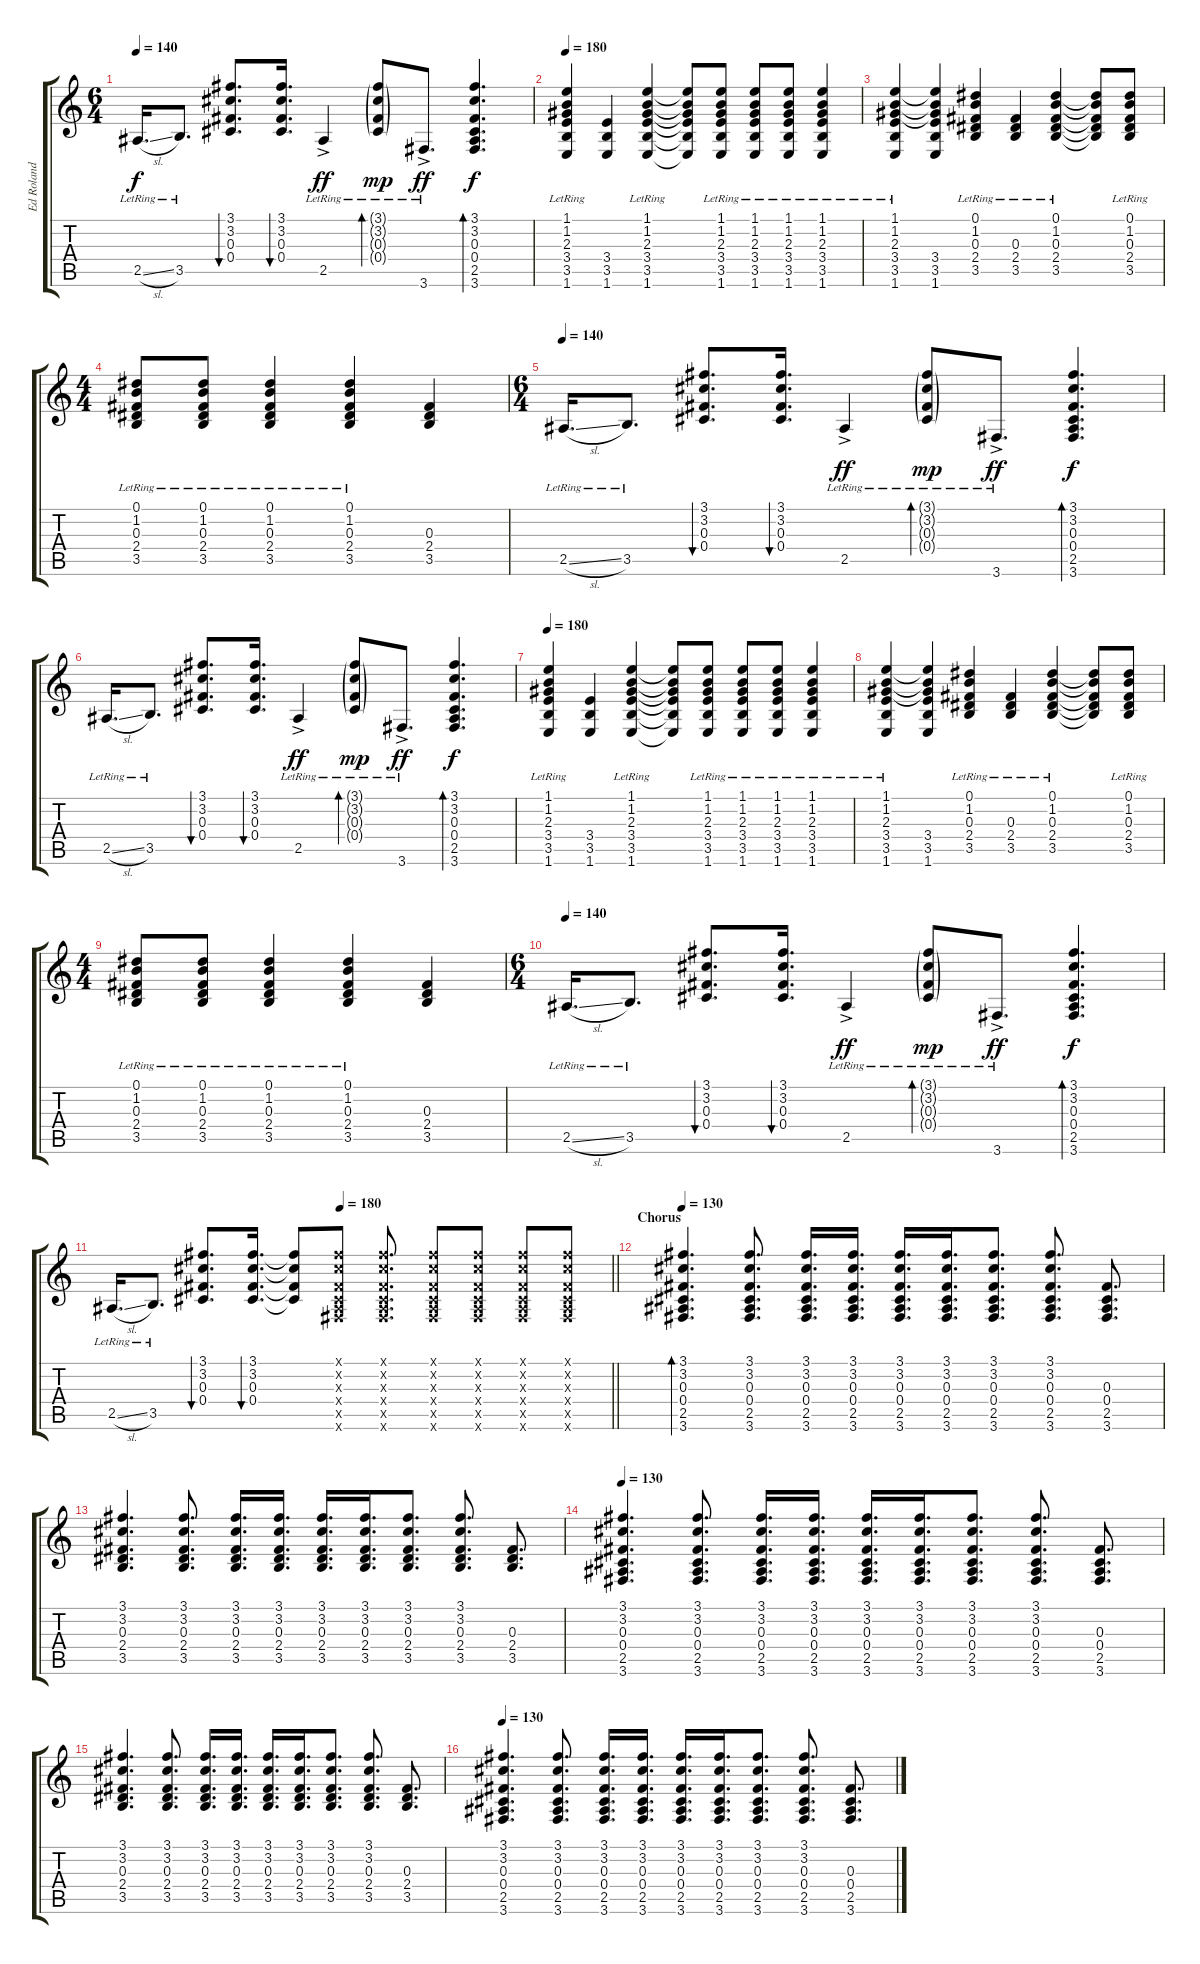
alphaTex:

\track ("Ed Roland" "Ed Roland") {instrument acousticguitarsteel}
\staff {score tabs}
\tuning (Eb4 Bb3 Gb3 Db3 Ab2 Eb2) {hide}
\ts (6 4)
\tempo 140
\clef g2
\ks c
2.5{sl lr}.16{d dy f} 3.5{lr}.8{d} (3.1 3.2 0.3 0.4).8{d bu 60} (3.1 3.2 0.3 0.4).16{d bu 60} 2.5{ac lr}.4{dy ff} (3.1{g lr} 3.2{g lr} 0.3{g lr} 0.4{g lr}).8{bd 60 dy mp} 3.6{ac lr}.8{d dy ff} (3.1 3.2 0.3 0.4 2.5 3.6).4{d bd 60 dy f} |
\tempo 180
(1.1{lr} 1.2{lr} 2.3{lr} 3.4{lr} 3.5{lr} 1.6{lr}).4 (3.4 3.5 1.6).4 (1.1{lr} 1.2{lr} 2.3{lr} 3.4{lr} 3.5{lr} 1.6{lr}).4 (1.1{t} 1.2{t} 2.3{t} 3.4{t} 3.5{t} 1.6{t}).8 (1.1{lr} 1.2{lr} 2.3{lr} 3.4{lr} 3.5{lr} 1.6{lr}).8 (1.1{lr} 1.2{lr} 2.3{lr} 3.4{lr} 3.5{lr} 1.6{lr}).8 (1.1{lr} 1.2{lr} 2.3{lr} 3.4{lr} 3.5{lr} 1.6{lr}).8 (1.1{lr} 1.2{lr} 2.3{lr} 3.4{lr} 3.5{lr} 1.6{lr}).4 |
(1.1{lr} 1.2{lr} 2.3{lr} 3.4{lr} 3.5{lr} 1.6{lr}).4 (1.1{t} 1.2{t} 2.3{t} 3.4 3.5 1.6).4 (0.1{lr} 1.2{lr} 0.3{lr} 2.4{lr} 3.5{lr}).4 (0.3{lr} 2.4{lr} 3.5{lr}).4 (0.1{lr} 1.2{lr} 0.3{lr} 2.4{lr} 3.5{lr}).4 (0.1{t} 1.2{t} 0.3{t} 2.4{t} 3.5{t}).8 (0.1{lr} 1.2{lr} 0.3{lr} 2.4{lr} 3.5{lr}).8 |
\ts (4 4)
(0.1{lr} 1.2{lr} 0.3{lr} 2.4{lr} 3.5{lr}).8 (0.1{lr} 1.2{lr} 0.3{lr} 2.4{lr} 3.5{lr}).8 (0.1{lr} 1.2{lr} 0.3{lr} 2.4{lr} 3.5{lr}).4 (0.1{lr} 1.2{lr} 0.3{lr} 2.4{lr} 3.5{lr}).4 (0.3 2.4 3.5).4 |
\ts (6 4)
\tempo 140
2.5{sl lr}.16{d} 3.5{lr}.8{d} (3.1 3.2 0.3 0.4).8{d bu 60} (3.1 3.2 0.3 0.4).16{d bu 60} 2.5{ac lr}.4{dy ff} (3.1{g lr} 3.2{g lr} 0.3{g lr} 0.4{g lr}).8{bd 60 dy mp} 3.6{ac lr}.8{d dy ff} (3.1 3.2 0.3 0.4 2.5 3.6).4{d bd 60 dy f} |
2.5{sl lr}.16{d} 3.5{lr}.8{d} (3.1 3.2 0.3 0.4).8{d bu 60} (3.1 3.2 0.3 0.4).16{d bu 60} 2.5{ac lr}.4{dy ff} (3.1{g lr} 3.2{g lr} 0.3{g lr} 0.4{g lr}).8{bd 60 dy mp} 3.6{ac lr}.8{d dy ff} (3.1 3.2 0.3 0.4 2.5 3.6).4{d bd 60 dy f} |
\tempo 180
(1.1{lr} 1.2{lr} 2.3{lr} 3.4{lr} 3.5{lr} 1.6{lr}).4 (3.4 3.5 1.6).4 (1.1{lr} 1.2{lr} 2.3{lr} 3.4{lr} 3.5{lr} 1.6{lr}).4 (1.1{t} 1.2{t} 2.3{t} 3.4{t} 3.5{t} 1.6{t}).8 (1.1{lr} 1.2{lr} 2.3{lr} 3.4{lr} 3.5{lr} 1.6{lr}).8 (1.1{lr} 1.2{lr} 2.3{lr} 3.4{lr} 3.5{lr} 1.6{lr}).8 (1.1{lr} 1.2{lr} 2.3{lr} 3.4{lr} 3.5{lr} 1.6{lr}).8 (1.1{lr} 1.2{lr} 2.3{lr} 3.4{lr} 3.5{lr} 1.6{lr}).4 |
(1.1{lr} 1.2{lr} 2.3{lr} 3.4{lr} 3.5{lr} 1.6{lr}).4 (1.1{t} 1.2{t} 2.3{t} 3.4 3.5 1.6).4 (0.1{lr} 1.2{lr} 0.3{lr} 2.4{lr} 3.5{lr}).4 (0.3{lr} 2.4{lr} 3.5{lr}).4 (0.1{lr} 1.2{lr} 0.3{lr} 2.4{lr} 3.5{lr}).4 (0.1{t} 1.2{t} 0.3{t} 2.4{t} 3.5{t}).8 (0.1{lr} 1.2{lr} 0.3{lr} 2.4{lr} 3.5{lr}).8 |
\ts (4 4)
(0.1{lr} 1.2{lr} 0.3{lr} 2.4{lr} 3.5{lr}).8 (0.1{lr} 1.2{lr} 0.3{lr} 2.4{lr} 3.5{lr}).8 (0.1{lr} 1.2{lr} 0.3{lr} 2.4{lr} 3.5{lr}).4 (0.1{lr} 1.2{lr} 0.3{lr} 2.4{lr} 3.5{lr}).4 (0.3 2.4 3.5).4 |
\ts (6 4)
\tempo 140
2.5{sl lr}.16{d} 3.5{lr}.8{d} (3.1 3.2 0.3 0.4).8{d bu 60} (3.1 3.2 0.3 0.4).16{d bu 60} 2.5{ac lr}.4{dy ff} (3.1{g lr} 3.2{g lr} 0.3{g lr} 0.4{g lr}).8{bd 60 dy mp} 3.6{ac lr}.8{d dy ff} (3.1 3.2 0.3 0.4 2.5 3.6).4{d bd 60 dy f} |
\tempo (180 0.4583333333333333)
\barLineRight lightlight
2.5{sl lr}.16{d} 3.5{lr}.8{d} (3.1 3.2 0.3 0.4).8{d bu 60} (3.1 3.2 0.3 0.4).16{d bu 60} (3.1{t} 3.2{t} 0.3{t} 0.4{t}).8 (3.1{x} 3.2{x} 0.3{x} 0.4{x} 2.5{x} 3.6{x}).8 (3.1{x} 3.2{x} 0.3{x} 0.4{x} 2.5{x} 3.6{x}).8{d} (3.1{x} 3.2{x} 0.3{x} 0.4{x} 2.5{x} 3.6{x}).8 (3.1{x} 3.2{x} 0.3{x} 0.4{x} 2.5{x} 3.6{x}).8 (3.1{x} 3.2{x} 0.3{x} 0.4{x} 2.5{x} 3.6{x}).8 (3.1{x} 3.2{x} 0.3{x} 0.4{x} 2.5{x} 3.6{x}).8 |
\section ("" "Chorus")
\tempo 130
(3.1 3.2 0.3 0.4 2.5 3.6).4{d bd 240} (3.1 3.2 0.3 0.4 2.5 3.6).8{d} (3.1 3.2 0.3 0.4 2.5 3.6).16{d} (3.1 3.2 0.3 0.4 2.5 3.6).16{d} (3.1 3.2 0.3 0.4 2.5 3.6).16{d} (3.1 3.2 0.3 0.4 2.5 3.6).16{d} (3.1 3.2 0.3 0.4 2.5 3.6).8{d} (3.1 3.2 0.3 0.4 2.5 3.6).8{d} (0.3 0.4 2.5 3.6).8{d} |
(3.1 3.2 0.3 2.4 3.5).4{d} (3.1 3.2 0.3 2.4 3.5).8{d} (3.1 3.2 0.3 2.4 3.5).16{d} (3.1 3.2 0.3 2.4 3.5).16{d} (3.1 3.2 0.3 2.4 3.5).16{d} (3.1 3.2 0.3 2.4 3.5).16{d} (3.1 3.2 0.3 2.4 3.5).8{d} (3.1 3.2 0.3 2.4 3.5).8{d} (0.3 2.4 3.5).8{d} |
\tempo 130
(3.1 3.2 0.3 0.4 2.5 3.6).4{d} (3.1 3.2 0.3 0.4 2.5 3.6).8{d} (3.1 3.2 0.3 0.4 2.5 3.6).16{d} (3.1 3.2 0.3 0.4 2.5 3.6).16{d} (3.1 3.2 0.3 0.4 2.5 3.6).16{d} (3.1 3.2 0.3 0.4 2.5 3.6).16{d} (3.1 3.2 0.3 0.4 2.5 3.6).8{d} (3.1 3.2 0.3 0.4 2.5 3.6).8{d} (0.3 0.4 2.5 3.6).8{d} |
(3.1 3.2 0.3 2.4 3.5).4{d} (3.1 3.2 0.3 2.4 3.5).8{d} (3.1 3.2 0.3 2.4 3.5).16{d} (3.1 3.2 0.3 2.4 3.5).16{d} (3.1 3.2 0.3 2.4 3.5).16{d} (3.1 3.2 0.3 2.4 3.5).16{d} (3.1 3.2 0.3 2.4 3.5).8{d} (3.1 3.2 0.3 2.4 3.5).8{d} (0.3 2.4 3.5).8{d} |
\tempo 130
(3.1 3.2 0.3 0.4 2.5 3.6).4{d} (3.1 3.2 0.3 0.4 2.5 3.6).8{d} (3.1 3.2 0.3 0.4 2.5 3.6).16{d} (3.1 3.2 0.3 0.4 2.5 3.6).16{d} (3.1 3.2 0.3 0.4 2.5 3.6).16{d} (3.1 3.2 0.3 0.4 2.5 3.6).16{d} (3.1 3.2 0.3 0.4 2.5 3.6).8{d} (3.1 3.2 0.3 0.4 2.5 3.6).8{d} (0.3 0.4 2.5 3.6).8{d}
